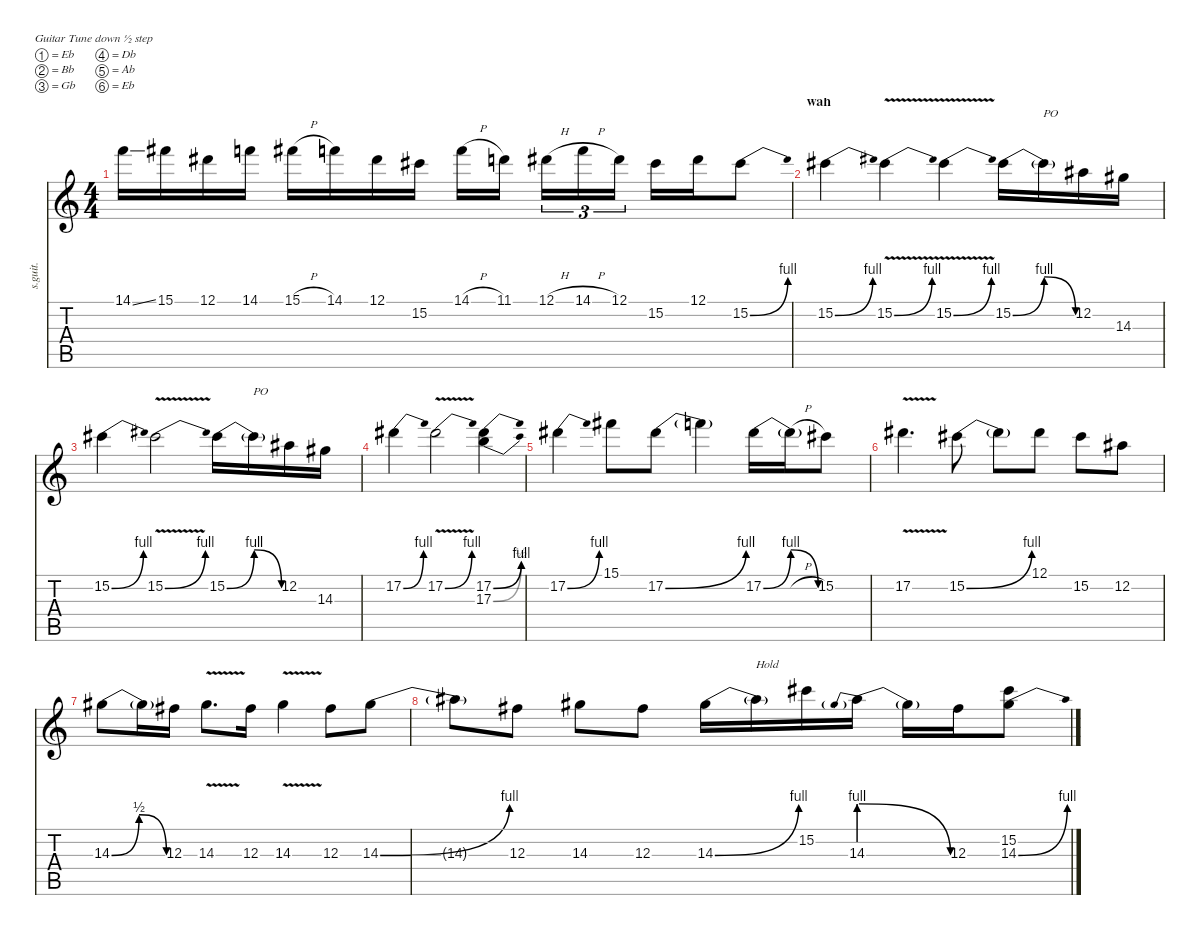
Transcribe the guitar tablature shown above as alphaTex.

\defaultSystemsLayout 4
\hideDynamics
\bracketExtendMode nobrackets
\track ("Slash - Lead " "s.guit.") {instrument distortionguitar}
\staff {score tabs}
\tuning (Eb4 Bb3 Gb3 Db3 Ab2 Eb2)
\ts (4 4)
\tempo (125 hide)
\clef g2
\ks c
14.1{ss}.16{lyrics (0 "") lyrics (1 "") lyrics (2 "") lyrics (3 "") lyrics (4 "") dy ff} 15.1{acc #}.16{lyrics (0 "") lyrics (1 "") lyrics (2 "") lyrics (3 "") lyrics (4 "")} 12.1{acc #}.16{lyrics (0 "") lyrics (1 "") lyrics (2 "") lyrics (3 "") lyrics (4 "")} 14.1.16{lyrics (0 "") lyrics (1 "") lyrics (2 "") lyrics (3 "") lyrics (4 "")} 15.1{h acc #}.16{lyrics (0 "") lyrics (1 "") lyrics (2 "") lyrics (3 "") lyrics (4 "")} 14.1.16{lyrics (0 "") lyrics (1 "") lyrics (2 "") lyrics (3 "") lyrics (4 "")} 12.1{acc #}.16{lyrics (0 "") lyrics (1 "") lyrics (2 "") lyrics (3 "") lyrics (4 "")} 15.2{acc #}.16{lyrics (0 "") lyrics (1 "") lyrics (2 "") lyrics (3 "") lyrics (4 "")} 14.1{h}.16{lyrics (0 "") lyrics (1 "") lyrics (2 "") lyrics (3 "") lyrics (4 "")} 11.1.16{lyrics (0 "") lyrics (1 "") lyrics (2 "") lyrics (3 "") lyrics (4 "")} 12.1{h acc #}.16{tu (3 2) lyrics (0 "") lyrics (1 "") lyrics (2 "") lyrics (3 "") lyrics (4 "")} 14.1{h}.16{tu (3 2) lyrics (0 "") lyrics (1 "") lyrics (2 "") lyrics (3 "") lyrics (4 "")} 12.1{acc #}.16{tu (3 2) lyrics (0 "") lyrics (1 "") lyrics (2 "") lyrics (3 "") lyrics (4 "")} 15.2{acc #}.16{lyrics (0 "") lyrics (1 "") lyrics (2 "") lyrics (3 "") lyrics (4 "")} 12.1{acc #}.16{lyrics (0 "") lyrics (1 "") lyrics (2 "") lyrics (3 "") lyrics (4 "")} 15.2{be (bend 0 0 60 4) acc #}.8{lyrics (0 "") lyrics (1 "") lyrics (2 "") lyrics (3 "") lyrics (4 "")} |
\section ("" "wah")
15.2{be (bend 0 0 60 4) acc #}.4{lyrics (0 "") lyrics (1 "") lyrics (2 "") lyrics (3 "") lyrics (4 "")} 15.2{be (bend 0 0 60 4) v acc #}.4{lyrics (0 "") lyrics (1 "") lyrics (2 "") lyrics (3 "") lyrics (4 "")} 15.2{be (bend 0 0 60 4) v acc #}.4{lyrics (0 "") lyrics (1 "") lyrics (2 "") lyrics (3 "") lyrics (4 "")} 15.2{be (bendrelease 0 0 30 4 30 4 60 0) acc #}.16{lyrics (0 "") lyrics (1 "") lyrics (2 "") lyrics (3 "") lyrics (4 "")} 15.2{t acc #}.16{txt "PO" lyrics (0 "") lyrics (1 "") lyrics (2 "") lyrics (3 "") lyrics (4 "")} 12.2{acc #}.16{lyrics (0 "") lyrics (1 "") lyrics (2 "") lyrics (3 "") lyrics (4 "")} 14.3{acc #}.16{lyrics (0 "") lyrics (1 "") lyrics (2 "") lyrics (3 "") lyrics (4 "")} |
15.2{be (bend 0 0 60 4) acc #}.4{lyrics (0 "") lyrics (1 "") lyrics (2 "") lyrics (3 "") lyrics (4 "")} 15.2{be (bend 0 0 60 4) v acc #}.2{lyrics (0 "") lyrics (1 "") lyrics (2 "") lyrics (3 "") lyrics (4 "")} 15.2{be (bendrelease 0 0 30 4 30 4 60 0) acc #}.16{lyrics (0 "") lyrics (1 "") lyrics (2 "") lyrics (3 "") lyrics (4 "")} 15.2{t acc #}.16{txt "PO" lyrics (0 "") lyrics (1 "") lyrics (2 "") lyrics (3 "") lyrics (4 "")} 12.2{acc #}.16{lyrics (0 "") lyrics (1 "") lyrics (2 "") lyrics (3 "") lyrics (4 "")} 14.3{acc #}.16{lyrics (0 "") lyrics (1 "") lyrics (2 "") lyrics (3 "") lyrics (4 "")} |
17.2{be (bend 0 0 60 4) acc #}.4{lyrics (0 "") lyrics (1 "") lyrics (2 "") lyrics (3 "") lyrics (4 "")} 17.2{be (bend 0 0 60 4) v acc #}.2{lyrics (0 "") lyrics (1 "") lyrics (2 "") lyrics (3 "") lyrics (4 "")} (17.2{be (bend 0 0 60 4) acc #} 17.3{be (bend 0 0 60 2)}).4{lyrics (0 "") lyrics (1 "") lyrics (2 "") lyrics (3 "") lyrics (4 "")} |
17.2{be (bend 0 0 60 4) acc #}.4{lyrics (0 "") lyrics (1 "") lyrics (2 "") lyrics (3 "") lyrics (4 "")} 15.1{acc #}.8{lyrics (0 "") lyrics (1 "") lyrics (2 "") lyrics (3 "") lyrics (4 "")} 17.2{be (bend 0 0 60 4) acc #}.8{lyrics (0 "") lyrics (1 "") lyrics (2 "") lyrics (3 "") lyrics (4 "")} 17.2{t}.4{lyrics (0 "") lyrics (1 "") lyrics (2 "") lyrics (3 "") lyrics (4 "")} 17.2{be (bendrelease 0 0 30 4 30 4 60 0) acc #}.16{lyrics (0 "") lyrics (1 "") lyrics (2 "") lyrics (3 "") lyrics (4 "")} 17.2{h t acc #}.16{lyrics (0 "") lyrics (1 "") lyrics (2 "") lyrics (3 "") lyrics (4 "")} 15.2{acc #}.8{lyrics (0 "") lyrics (1 "") lyrics (2 "") lyrics (3 "") lyrics (4 "")} |
17.2{v acc #}.4{d lyrics (0 "") lyrics (1 "") lyrics (2 "") lyrics (3 "") lyrics (4 "")} 15.2{be (bend 0 0 60 4) acc #}.8{lyrics (0 "") lyrics (1 "") lyrics (2 "") lyrics (3 "") lyrics (4 "")} 15.2{t}.8{lyrics (0 "") lyrics (1 "") lyrics (2 "") lyrics (3 "") lyrics (4 "")} 12.1{acc #}.8{lyrics (0 "") lyrics (1 "") lyrics (2 "") lyrics (3 "") lyrics (4 "")} 15.2{acc #}.8{lyrics (0 "") lyrics (1 "") lyrics (2 "") lyrics (3 "") lyrics (4 "")} 12.2{acc #}.8{lyrics (0 "") lyrics (1 "") lyrics (2 "") lyrics (3 "") lyrics (4 "")} |
14.3{be (bendrelease 0 0 30 2 30 2 60 0) acc #}.8{lyrics (0 "") lyrics (1 "") lyrics (2 "") lyrics (3 "") lyrics (4 "")} 14.3{t acc #}.16{lyrics (0 "") lyrics (1 "") lyrics (2 "") lyrics (3 "") lyrics (4 "")} 12.3{acc #}.16{lyrics (0 "") lyrics (1 "") lyrics (2 "") lyrics (3 "") lyrics (4 "")} 14.3{v acc #}.8{d lyrics (0 "") lyrics (1 "") lyrics (2 "") lyrics (3 "") lyrics (4 "")} 12.3{acc #}.16{lyrics (0 "") lyrics (1 "") lyrics (2 "") lyrics (3 "") lyrics (4 "")} 14.3{v acc #}.4{lyrics (0 "") lyrics (1 "") lyrics (2 "") lyrics (3 "") lyrics (4 "")} 12.3{acc #}.8{lyrics (0 "") lyrics (1 "") lyrics (2 "") lyrics (3 "") lyrics (4 "")} 14.3{be (bend 0 0 60 4) acc #}.8{lyrics (0 "") lyrics (1 "") lyrics (2 "") lyrics (3 "") lyrics (4 "")} |
14.3{t}.8{lyrics (0 "") lyrics (1 "") lyrics (2 "") lyrics (3 "") lyrics (4 "")} 12.3{acc #}.8{lyrics (0 "") lyrics (1 "") lyrics (2 "") lyrics (3 "") lyrics (4 "")} 14.3{acc #}.8{lyrics (0 "") lyrics (1 "") lyrics (2 "") lyrics (3 "") lyrics (4 "")} 12.3{acc #}.8{lyrics (0 "") lyrics (1 "") lyrics (2 "") lyrics (3 "") lyrics (4 "")} 14.3{be (bend 0 0 60 4) acc #}.16{lyrics (0 "") lyrics (1 "") lyrics (2 "") lyrics (3 "") lyrics (4 "")} 14.3{t}.16{txt "Hold" lyrics (0 "") lyrics (1 "") lyrics (2 "") lyrics (3 "") lyrics (4 "")} 15.2{acc #}.16{lyrics (0 "") lyrics (1 "") lyrics (2 "") lyrics (3 "") lyrics (4 "")} 14.3{be (prebendrelease 0 4 30 0)}.16{lyrics (0 "") lyrics (1 "") lyrics (2 "") lyrics (3 "") lyrics (4 "")} 14.3{t acc #}.16{lyrics (0 "") lyrics (1 "") lyrics (2 "") lyrics (3 "") lyrics (4 "")} 12.3{acc #}.16{lyrics (0 "") lyrics (1 "") lyrics (2 "") lyrics (3 "") lyrics (4 "")} (15.2{acc #} 14.3{be (bend 0 0 60 4) acc #}).8{lyrics (0 "") lyrics (1 "") lyrics (2 "") lyrics (3 "") lyrics (4 "")}
